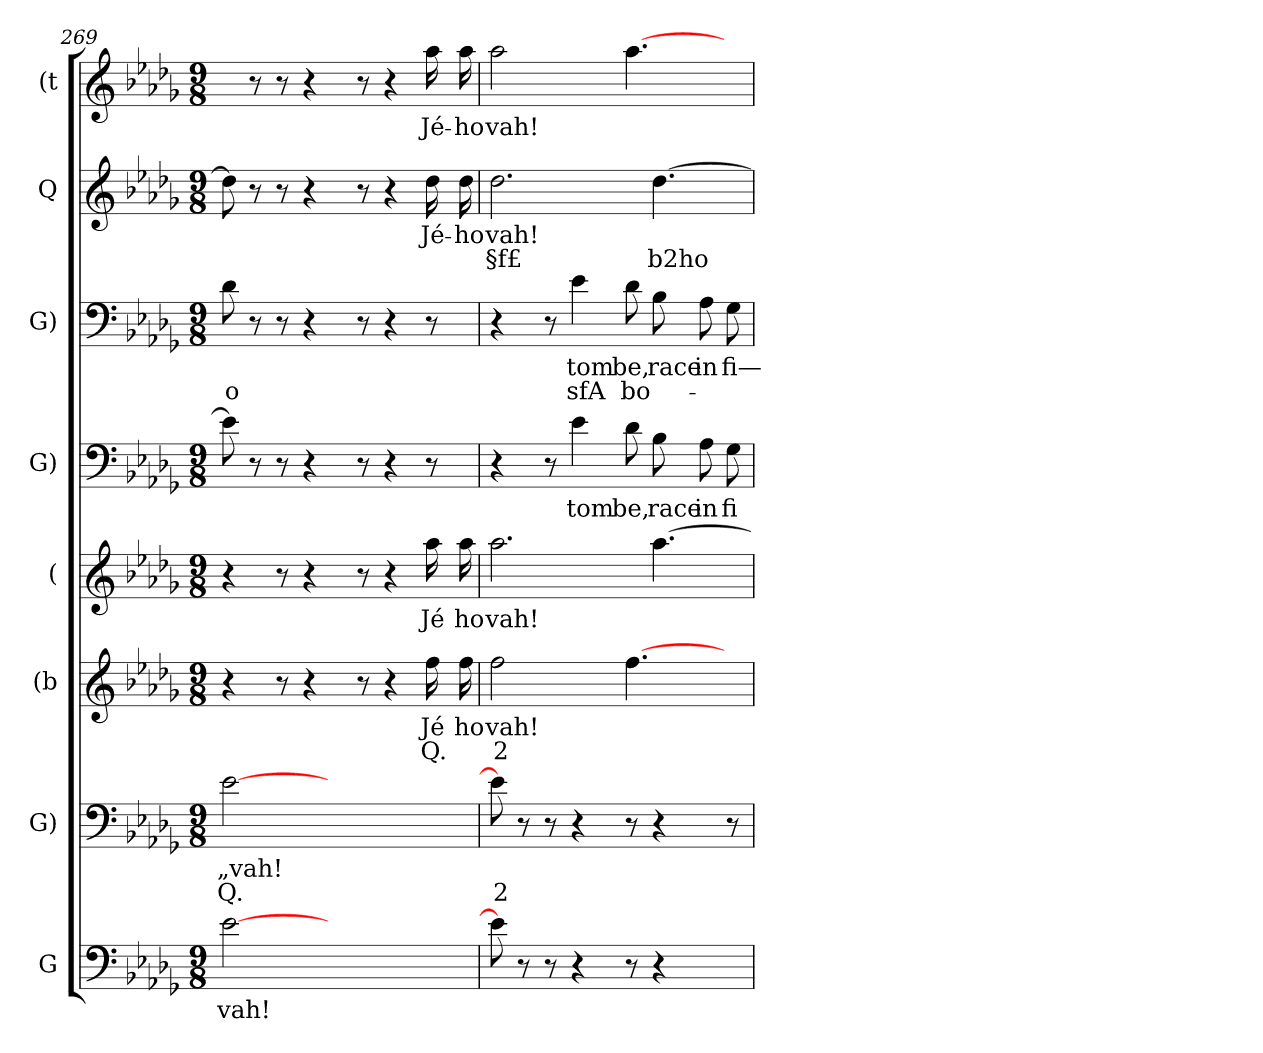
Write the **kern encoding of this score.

**kern	**text	**kern	**text	**text	**kern	**text	**text	**kern	**text	**kern	**text	**kern	**text	**text	**kern	**text	**text	**kern	**text
*part8	*part8	*part7	*part7	*part7	*part6	*part6	*part6	*part5	*part5	*part4	*part4	*part3	*part3	*part3	*part2	*part2	*part2	*part1	*part1
*staff8	*staff8	*staff7	*staff7	*staff7	*staff6	*staff6	*staff6	*staff5	*staff5	*staff4	*staff4	*staff3	*staff3	*staff3	*staff2	*staff2	*staff2	*staff1	*staff1
*I"G	*	*I"G)	*	*	*I"(b	*	*	*I"(	*	*I"G)	*	*I"G)	*	*	*I"Q	*	*	*I"(t	*
!!LO:LB:g=z
*clefF4	*	*clefF4	*	*	*clefG2	*	*	*clefG2	*	*clefF4	*	*clefF4	*	*	*clefG2	*	*	*clefG2	*
*k[b-e-a-d-g-]	*	*k[b-e-a-d-g-]	*	*	*k[b-e-a-d-g-]	*	*	*k[b-e-a-d-g-]	*	*k[b-e-a-d-g-]	*	*k[b-e-a-d-g-]	*	*	*k[b-e-a-d-g-]	*	*	*k[b-e-a-d-g-]	*
*M9/8	*	*M9/8	*	*	*M9/8	*	*	*M9/8	*	*M9/8	*	*M9/8	*	*	*M9/8	*	*	*M9/8	*
=269	=269	=269	=269	=269	=269	=269	=269	=269	=269	=269	=269	=269	=269	=269	=269	=269	=269	=269	=269
[2e-i\	vah!	[2e-i\	„vah!	Q.	4r	.	.	4r	.	8e-i\]	.	8d-i\	.	o	8dd-i\]	.	.	8ryy	.
.	.	.	.	.	.	.	.	.	.	8r	.	8r	.	.	8r	.	.	8r	.
.	.	.	.	.	8r	.	.	8r	.	8r	.	8r	.	.	8r	.	.	8r	.
.	.	.	.	.	4r	.	.	4r	.	4r	.	4r	.	.	4r	.	.	4r	.
2ryy	.	2ryy	.	.	.	.	.	.	.	.	.	.	.	.	.	.	.	.	.
.	.	.	.	.	8r	.	.	8r	.	8r	.	8r	.	.	8r	.	.	8r	.
.	.	.	.	.	4r	.	.	4r	.	4r	.	4r	.	.	4r	.	.	4r	.
8ryy	.	8ryy	.	.	16ffi\	Jé	Q.	16aa-i\	Jé	8r	.	8r	.	.	16dd-i\	Jé-	.	16aa-i\	Jé-
.	.	.	.	.	16ffi\	ho	.	16aa-i\	ho	.	.	.	.	.	16dd-i\	ho	.	16aa-i\	ho
=270	=270	=270	=270	=270	=270	=270	=270	=270	=270	=270	=270	=270	=270	=270	=270	=270	=270	=270	=270
8e-i\]	.	8e-i\]	.	2	2ffi\	vah!	2	2.aa-i\	vah!	4r	.	4r	.	.	2.dd-i\	vah!	§f£	2aa-i\	vah!
8r	.	8r	.	.	.	.	.	.	.	.	.	.	.	.	.	.	.	.	.
8r	.	8r	.	.	.	.	.	.	.	8r	.	8r	.	.	.	.	.	.	.
4r	.	4r	.	.	.	.	.	.	.	4e-i\	tom	4e-i\	tom	sfA	.	.	.	.	.
.	.	.	.	.	8ryy	.	.	.	.	.	.	.	.	.	.	.	.	8ryy	.
8r	.	8r	.	.	[4.ffi\	.	.	.	.	8d-i\	be,	8d-i\	be,	bo-	.	.	.	[4.aa-i\	.
4r	.	4r	.	.	.	.	.	[4.aa-i\	.	8B-i\	race	8B-i\	race	.	[4.dd-i\	.	b2ho	.	.
.	.	.	.	.	.	.	.	.	.	8A-i\	in	8A-i\	in	.	.	.	.	.	.
8ryy	.	8r	.	.	8ryy	.	.	.	.	8G-i\	fi	8G-i\	fi—	.	.	.	.	8ryy	.
=	=	=	=	=	=	=	=	=	=	=	=	=	=	=	=	=	=	=	=
*-	*-	*-	*-	*-	*-	*-	*-	*-	*-	*-	*-	*-	*-	*-	*-	*-	*-	*-	*-
